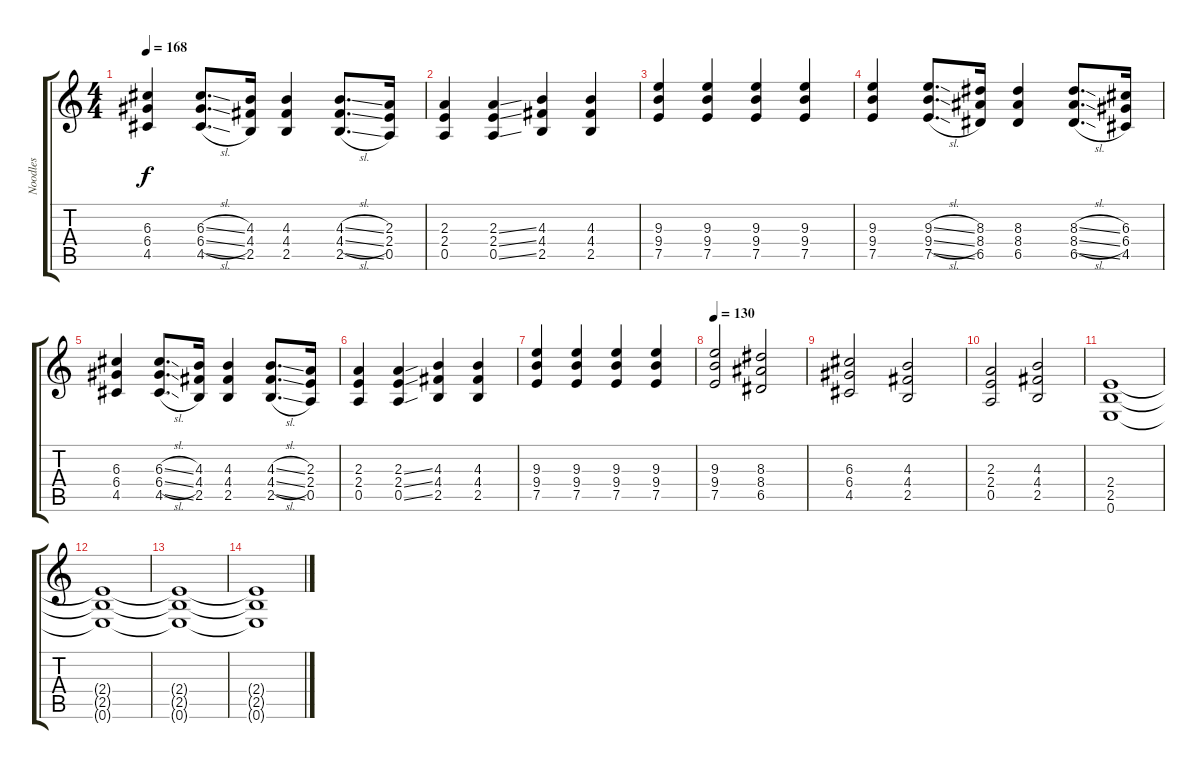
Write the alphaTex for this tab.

\track ("Noodles" "Noodles") {instrument distortionguitar}
\staff {score tabs}
\tuning (E4 B3 G3 D3 A2 E2) {hide}
\ts (4 4)
\tempo 168
\clef g2
\ks c
(6.3 6.4 4.5).4{dy f} (6.3{sl} 6.4{sl} 4.5{sl}).8{d} (4.3 4.4 2.5).16 (4.3 4.4 2.5).4 (4.3{sl} 4.4{sl} 2.5{sl}).8{d} (2.3 2.4 0.5).16 |
(2.3 2.4 0.5).4 (2.3{ss} 2.4{ss} 0.5{ss}).4 (4.3 4.4 2.5).4 (4.3 4.4 2.5).4 |
(9.3 9.4 7.5).4 (9.3 9.4 7.5).4 (9.3 9.4 7.5).4 (9.3 9.4 7.5).4 |
(9.3 9.4 7.5).4 (9.3{sl} 9.4{sl} 7.5{sl}).8{d} (8.3 8.4 6.5).16 (8.3 8.4 6.5).4 (8.3{sl} 8.4{sl} 6.5{sl}).8{d} (6.3 6.4 4.5).16 |
(6.3 6.4 4.5).4 (6.3{sl} 6.4{sl} 4.5{sl}).8{d} (4.3 4.4 2.5).16 (4.3 4.4 2.5).4 (4.3{sl} 4.4{sl} 2.5{sl}).8{d} (2.3 2.4 0.5).16 |
(2.3 2.4 0.5).4 (2.3{ss} 2.4{ss} 0.5{ss}).4 (4.3 4.4 2.5).4 (4.3 4.4 2.5).4 |
(9.3 9.4 7.5).4 (9.3 9.4 7.5).4 (9.3 9.4 7.5).4 (9.3 9.4 7.5).4 |
\tempo 130
(9.3 9.4 7.5).2 (8.3 8.4 6.5).2 |
(6.3 6.4 4.5).2 (4.3 4.4 2.5).2 |
(2.3 2.4 0.5).2 (4.3 4.4 2.5).2 |
(2.4 2.5 0.6).1 |
(2.4{t} 2.5{t} 0.6{t}).1{volume 0} |
(2.4{t} 2.5{t} 0.6{t}).1 |
(2.4{t} 2.5{t} 0.6{t}).1
